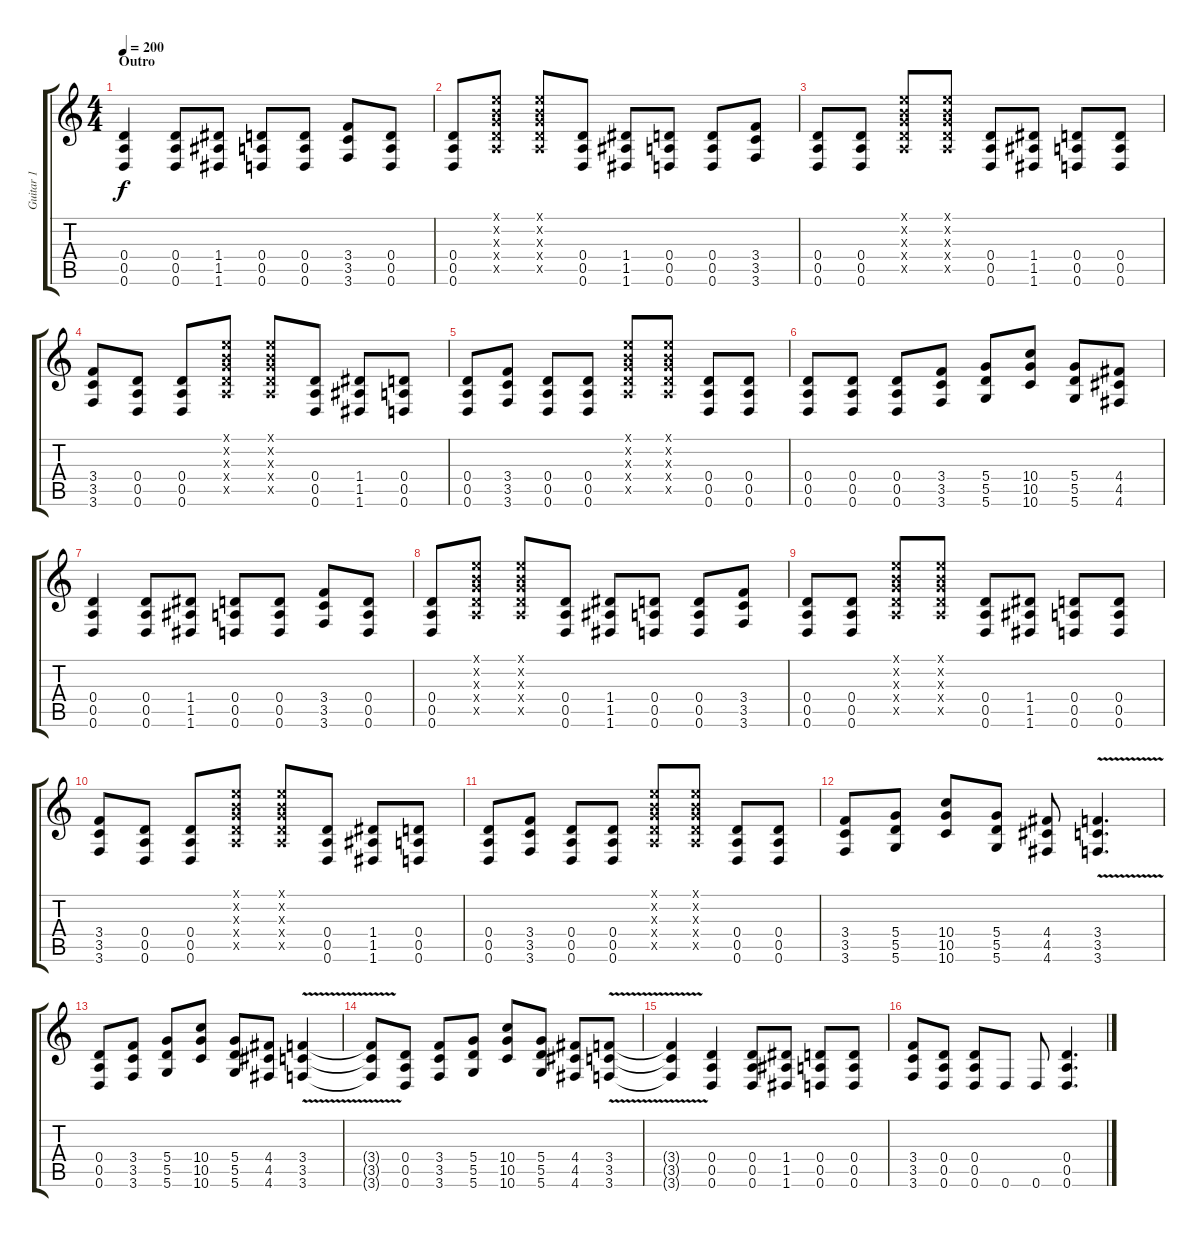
\track ("Guitar 1" "Guitar 1") {instrument distortionguitar}
\staff {score tabs}
\tuning (E4 B3 G3 D3 A2 D2) {hide}
\ts (4 4)
\section ("" "Outro")
\tempo 200
\clef g2
\ks c
(0.4 0.5 0.6).4{dy f} (0.4 0.5 0.6).8 (1.4 1.5 1.6).8 (0.4 0.5 0.6).8 (0.4 0.5 0.6).8 (3.4 3.5 3.6).8 (0.4 0.5 0.6).8 |
(0.4 0.5 0.6).8 (0.1{x} 0.2{x} 0.3{x} 0.4{x} 0.5{x}).8 (0.1{x} 0.2{x} 0.3{x} 0.4{x} 0.5{x}).8 (0.4 0.5 0.6).8 (1.4 1.5 1.6).8 (0.4 0.5 0.6).8 (0.4 0.5 0.6).8 (3.4 3.5 3.6).8 |
(0.4 0.5 0.6).8 (0.4 0.5 0.6).8 (0.1{x} 0.2{x} 0.3{x} 0.4{x} 0.5{x}).8 (0.1{x} 0.2{x} 0.3{x} 0.4{x} 0.5{x}).8 (0.4 0.5 0.6).8 (1.4 1.5 1.6).8 (0.4 0.5 0.6).8 (0.4 0.5 0.6).8 |
(3.4 3.5 3.6).8 (0.4 0.5 0.6).8 (0.4 0.5 0.6).8 (0.1{x} 0.2{x} 0.3{x} 0.4{x} 0.5{x}).8 (0.1{x} 0.2{x} 0.3{x} 0.4{x} 0.5{x}).8 (0.4 0.5 0.6).8 (1.4 1.5 1.6).8 (0.4 0.5 0.6).8 |
(0.4 0.5 0.6).8 (3.4 3.5 3.6).8 (0.4 0.5 0.6).8 (0.4 0.5 0.6).8 (0.1{x} 0.2{x} 0.3{x} 0.4{x} 0.5{x}).8 (0.1{x} 0.2{x} 0.3{x} 0.4{x} 0.5{x}).8 (0.4 0.5 0.6).8 (0.4 0.5 0.6).8 |
(0.4 0.5 0.6).8 (0.4 0.5 0.6).8 (0.4 0.5 0.6).8 (3.4 3.5 3.6).8 (5.4 5.5 5.6).8 (10.4 10.5 10.6).8 (5.4 5.5 5.6).8 (4.4 4.5 4.6).8 |
(0.4 0.5 0.6).4 (0.4 0.5 0.6).8 (1.4 1.5 1.6).8 (0.4 0.5 0.6).8 (0.4 0.5 0.6).8 (3.4 3.5 3.6).8 (0.4 0.5 0.6).8 |
(0.4 0.5 0.6).8 (0.1{x} 0.2{x} 0.3{x} 0.4{x} 0.5{x}).8 (0.1{x} 0.2{x} 0.3{x} 0.4{x} 0.5{x}).8 (0.4 0.5 0.6).8 (1.4 1.5 1.6).8 (0.4 0.5 0.6).8 (0.4 0.5 0.6).8 (3.4 3.5 3.6).8 |
(0.4 0.5 0.6).8 (0.4 0.5 0.6).8 (0.1{x} 0.2{x} 0.3{x} 0.4{x} 0.5{x}).8 (0.1{x} 0.2{x} 0.3{x} 0.4{x} 0.5{x}).8 (0.4 0.5 0.6).8 (1.4 1.5 1.6).8 (0.4 0.5 0.6).8 (0.4 0.5 0.6).8 |
(3.4 3.5 3.6).8 (0.4 0.5 0.6).8 (0.4 0.5 0.6).8 (0.1{x} 0.2{x} 0.3{x} 0.4{x} 0.5{x}).8 (0.1{x} 0.2{x} 0.3{x} 0.4{x} 0.5{x}).8 (0.4 0.5 0.6).8 (1.4 1.5 1.6).8 (0.4 0.5 0.6).8 |
(0.4 0.5 0.6).8 (3.4 3.5 3.6).8 (0.4 0.5 0.6).8 (0.4 0.5 0.6).8 (0.1{x} 0.2{x} 0.3{x} 0.4{x} 0.5{x}).8 (0.1{x} 0.2{x} 0.3{x} 0.4{x} 0.5{x}).8 (0.4 0.5 0.6).8 (0.4 0.5 0.6).8 |
(3.4 3.5 3.6).8 (5.4 5.5 5.6).8 (10.4 10.5 10.6).8 (5.4 5.5 5.6).8 (4.4 4.5 4.6).8 (3.4 3.5 3.6{v}).4{d} |
(0.4 0.5 0.6).8 (3.4 3.5 3.6).8 (5.4 5.5 5.6).8 (10.4 10.5 10.6).8 (5.4 5.5 5.6).8 (4.4 4.5 4.6).8 (3.4 3.5 3.6{v}).4 |
(3.4{t} 3.5{t} 3.6{t}).8 (0.4 0.5 0.6).8 (3.4 3.5 3.6).8 (5.4 5.5 5.6).8 (10.4 10.5 10.6).8 (5.4 5.5 5.6).8 (4.4 4.5 4.6).8 (3.4 3.5 3.6{v}).8 |
(3.4{t} 3.5{t} 3.6{t}).4 (0.4 0.5 0.6).4 (0.4 0.5 0.6).8 (1.4 1.5 1.6).8 (0.4 0.5 0.6).8 (0.4 0.5 0.6).8 |
(3.4 3.5 3.6).8 (0.4 0.5 0.6).8 (0.4 0.5 0.6).8 0.6.8 0.6.8 (0.4 0.5 0.6).4{d}
